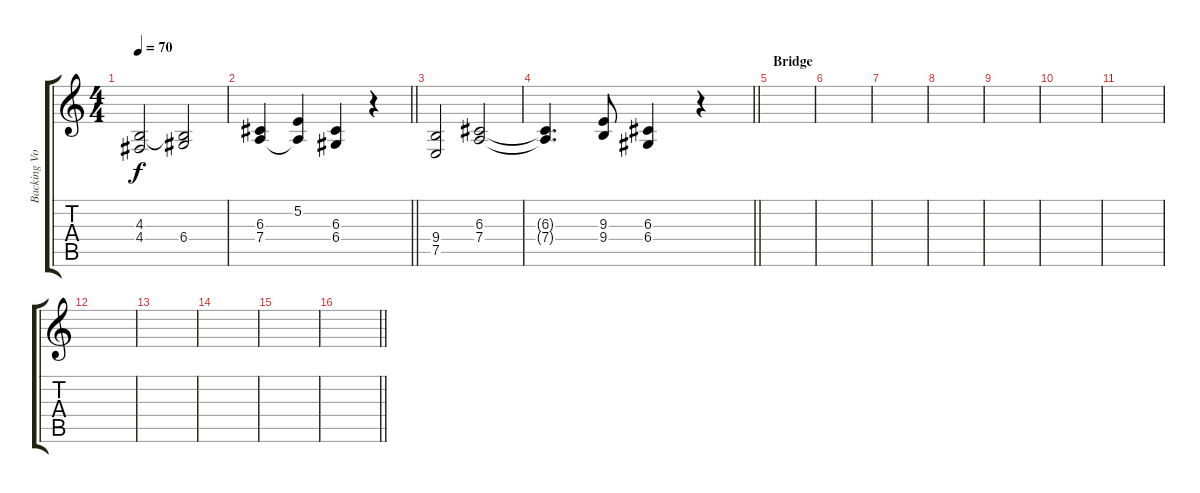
\track ("Backing Vocals" "Backing Vo") {instrument synthvoice}
\staff {score tabs}
\tuning (E4 B3 G3 D3 A2 E2) {hide}
\ts (4 4)
\tempo 70
\clef g2
\ks c
(4.3 4.4).2{dy f} (4.3{t} 6.4).2 |
\barLineRight lightlight
(6.3 7.4).4 (5.2 7.4{t}).4 (6.3 6.4).4 r.4 |
(9.4 7.5).2 (6.3 7.4).2 |
\barLineRight lightlight
(6.3{t} 7.4{t}).4{d} (9.3 9.4).8 (6.3 6.4).4 r.4 |
\section ("" "Bridge")
|
|
|
|
|
|
|
|
|
|
|
\barLineRight lightlight
